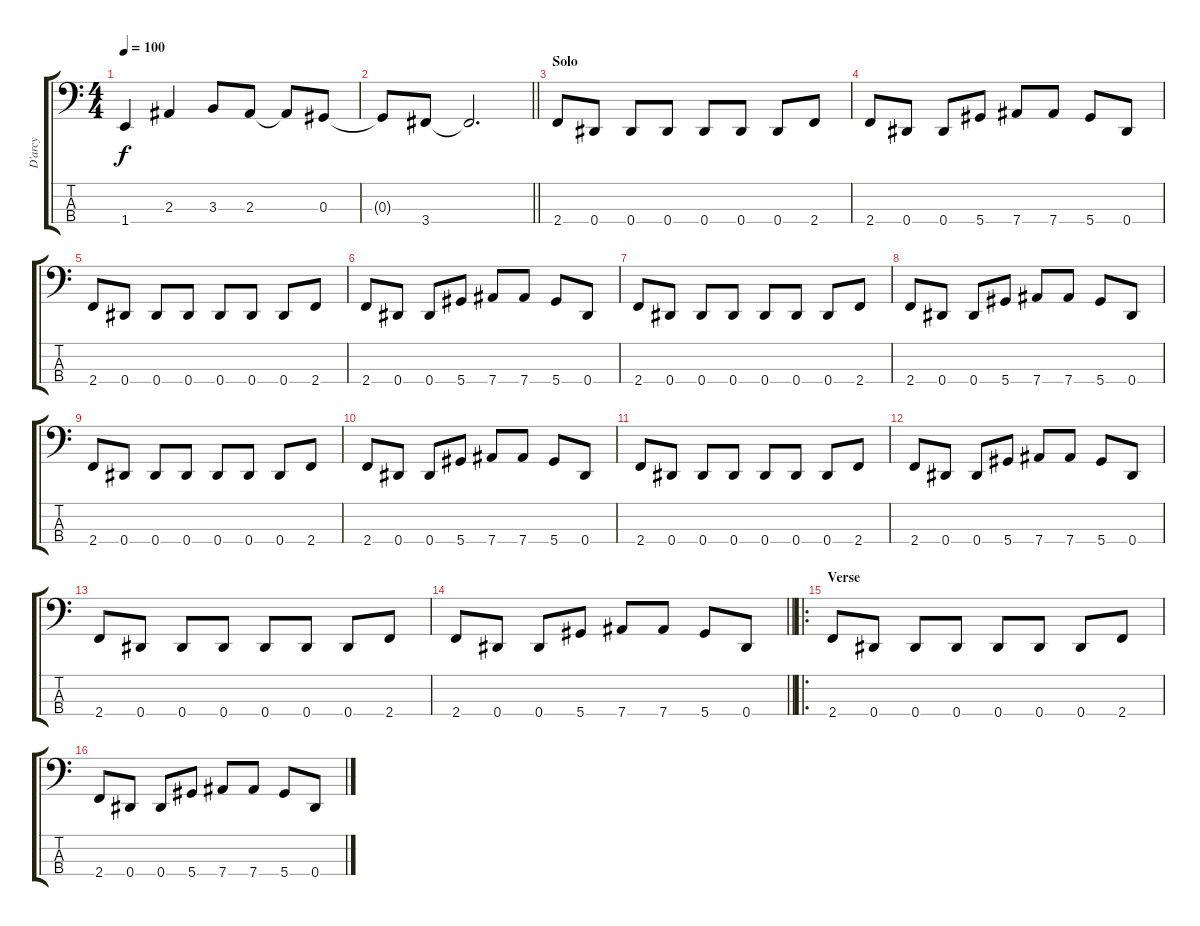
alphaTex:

\track ("D'arcy" "D'arcy") {instrument electricbassfinger}
\staff {score tabs}
\tuning (Gb2 Db2 Ab1 Eb1) {hide}
\ts (4 4)
\tempo 100
\clef f4
\ks c
1.4.4{dy f} 2.3.4 3.3.8 2.3.8 2.3{t}.8 0.3.8 |
\barLineRight lightlight
0.3{t}.8 3.4.8 3.4{t}.2{d} |
\section ("" "Solo")
2.4.8 0.4.8 0.4.8 0.4.8 0.4.8 0.4.8 0.4.8 2.4.8 |
2.4.8 0.4.8 0.4.8 5.4.8 7.4.8 7.4.8 5.4.8 0.4.8 |
2.4.8 0.4.8 0.4.8 0.4.8 0.4.8 0.4.8 0.4.8 2.4.8 |
2.4.8 0.4.8 0.4.8 5.4.8 7.4.8 7.4.8 5.4.8 0.4.8 |
2.4.8 0.4.8 0.4.8 0.4.8 0.4.8 0.4.8 0.4.8 2.4.8 |
2.4.8 0.4.8 0.4.8 5.4.8 7.4.8 7.4.8 5.4.8 0.4.8 |
2.4.8 0.4.8 0.4.8 0.4.8 0.4.8 0.4.8 0.4.8 2.4.8 |
2.4.8 0.4.8 0.4.8 5.4.8 7.4.8 7.4.8 5.4.8 0.4.8 |
2.4.8 0.4.8 0.4.8 0.4.8 0.4.8 0.4.8 0.4.8 2.4.8 |
2.4.8 0.4.8 0.4.8 5.4.8 7.4.8 7.4.8 5.4.8 0.4.8 |
2.4.8 0.4.8 0.4.8 0.4.8 0.4.8 0.4.8 0.4.8 2.4.8 |
\barLineRight lightlight
2.4.8 0.4.8 0.4.8 5.4.8 7.4.8 7.4.8 5.4.8 0.4.8 |
\ro
\section ("" "Verse")
2.4.8 0.4.8 0.4.8 0.4.8 0.4.8 0.4.8 0.4.8 2.4.8 |
2.4.8 0.4.8 0.4.8 5.4.8 7.4.8 7.4.8 5.4.8 0.4.8
